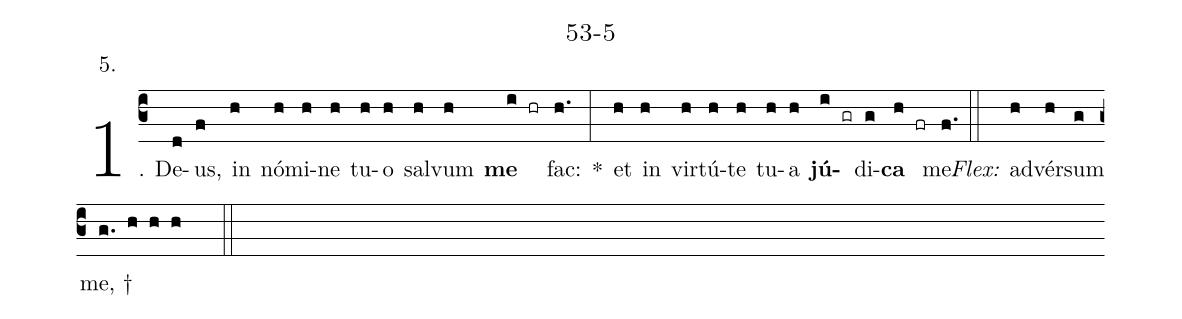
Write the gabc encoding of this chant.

name: 53-5;
annotation: 5.;
%%
(c3)1. De(d)us,(f) in(h) nó(h)mi(h)ne(h) tu(h)o(h) sal(h)vum(h) <b>me</b>(i hr) fac:(h.) *(:) et(h) in(h) vir(h)tú(h)te(h) tu(h)a(h) <b>jú</b>(i gr)di(g)<b>ca</b>(h fr) me.(f.) (::)
<i>Flex:</i>()  ad(h)vér(h)sum(g) me, †(g. h h h  ::)
